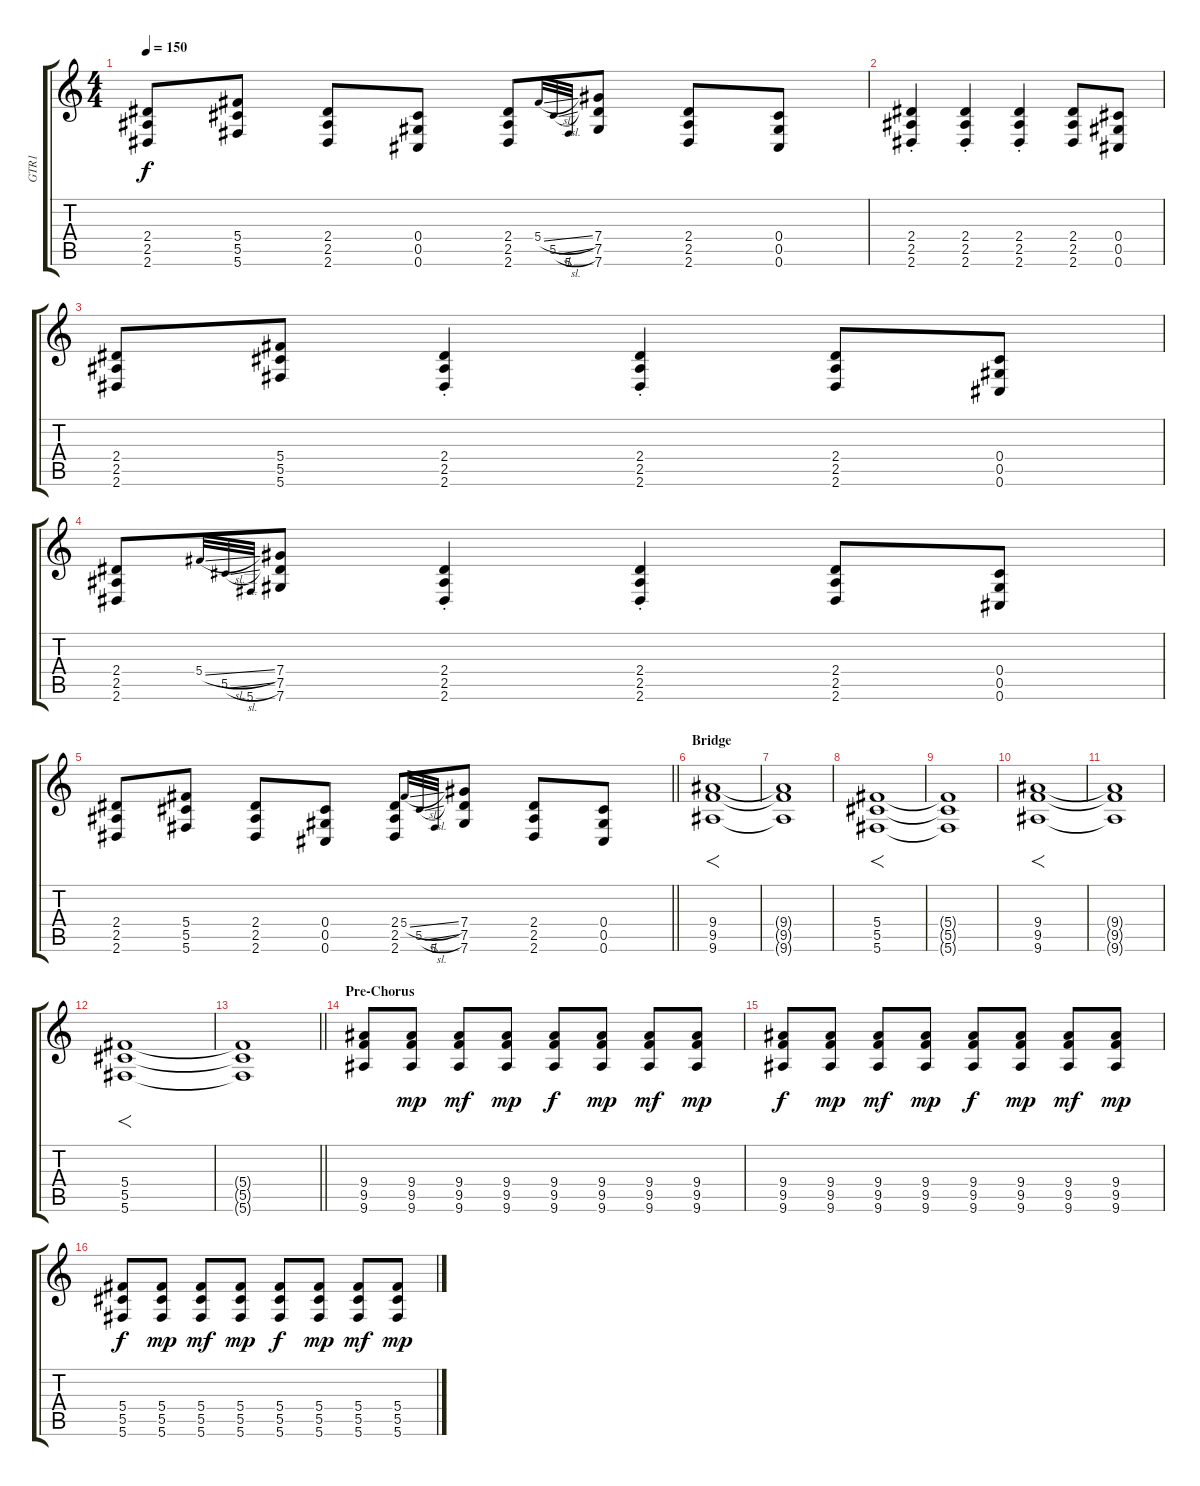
\track ("GTR1" "GTR1") {instrument distortionguitar}
\staff {score tabs}
\tuning (Eb4 Bb3 Gb3 Db3 Ab2 Db2) {hide}
\ts (4 4)
\tempo 150
\clef g2
\ks c
(2.4 2.5 2.6).8{dy f} (5.4 5.5 5.6).8 (2.4 2.5 2.6).8 (0.4 0.5 0.6).8 (2.4 2.5 2.6).8 5.4{sl}.32{gr onbeat} 5.5{sl}.32{gr onbeat} 5.6.32{gr onbeat} (7.4 7.5 7.6).8 (2.4 2.5 2.6).8 (0.4 0.5 0.6).8 |
(2.4{st} 2.5{st} 2.6{st}).4 (2.4{st} 2.5{st} 2.6{st}).4 (2.4{st} 2.5{st} 2.6{st}).4 (2.4 2.5 2.6).8 (0.4 0.5 0.6).8 |
(2.4 2.5 2.6).8 (5.4 5.5 5.6).8 (2.4{st} 2.5{st} 2.6{st}).4 (2.4{st} 2.5{st} 2.6{st}).4 (2.4 2.5 2.6).8 (0.4 0.5 0.6).8 |
(2.4 2.5 2.6).8 5.4{sl}.32{gr onbeat} 5.5{sl}.32{gr onbeat} 5.6.32{gr onbeat} (7.4 7.5 7.6).8 (2.4{st} 2.5{st} 2.6{st}).4 (2.4{st} 2.5{st} 2.6{st}).4 (2.4 2.5 2.6).8 (0.4 0.5 0.6).8 |
\barLineRight lightlight
(2.4 2.5 2.6).8 (5.4 5.5 5.6).8 (2.4 2.5 2.6).8 (0.4 0.5 0.6).8 (2.4 2.5 2.6).8 5.4{sl}.32{gr onbeat} 5.5{sl}.32{gr onbeat} 5.6.32{gr onbeat} (7.4 7.5 7.6).8 (2.4 2.5 2.6).8 (0.4 0.5 0.6).8 |
\section ("" "Bridge")
(9.4 9.5 9.6).1{f} |
(9.4{t} 9.5{t} 9.6{t}).1 |
(5.4 5.5 5.6).1{f} |
(5.4{t} 5.5{t} 5.6{t}).1 |
(9.4 9.5 9.6).1{f} |
(9.4{t} 9.5{t} 9.6{t}).1 |
(5.4 5.5 5.6).1{f} |
\barLineRight lightlight
(5.4{t} 5.5{t} 5.6{t}).1 |
\section ("" "Pre-Chorus")
(9.4 9.5 9.6).8 (9.4 9.5 9.6).8{dy mp} (9.4 9.5 9.6).8{dy mf} (9.4 9.5 9.6).8{dy mp} (9.4 9.5 9.6).8{dy f} (9.4 9.5 9.6).8{dy mp} (9.4 9.5 9.6).8{dy mf} (9.4 9.5 9.6).8{dy mp} |
(9.4 9.5 9.6).8{dy f} (9.4 9.5 9.6).8{dy mp} (9.4 9.5 9.6).8{dy mf} (9.4 9.5 9.6).8{dy mp} (9.4 9.5 9.6).8{dy f} (9.4 9.5 9.6).8{dy mp} (9.4 9.5 9.6).8{dy mf} (9.4 9.5 9.6).8{dy mp} |
(5.4 5.5 5.6).8{dy f} (5.4 5.5 5.6).8{dy mp} (5.4 5.5 5.6).8{dy mf} (5.4 5.5 5.6).8{dy mp} (5.4 5.5 5.6).8{dy f} (5.4 5.5 5.6).8{dy mp} (5.4 5.5 5.6).8{dy mf} (5.4 5.5 5.6).8{dy mp}
